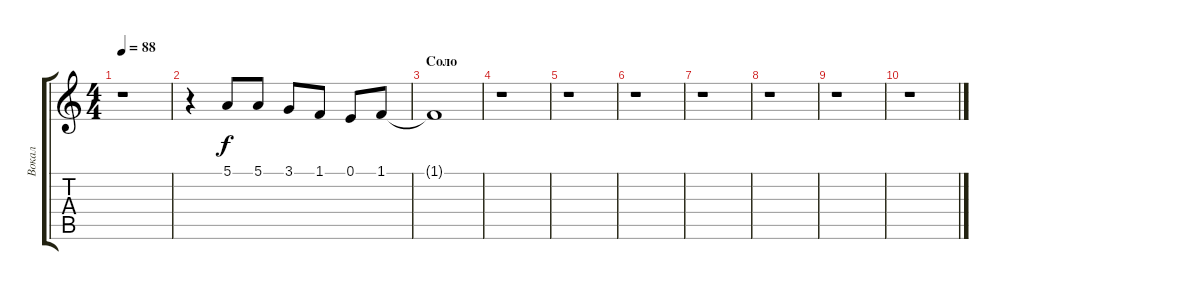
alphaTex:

\track ("Вокал" "Вокал") {instrument acousticgrandpiano}
\staff {score tabs}
\tuning (E4 B3 G3 D3 A2 E2) {hide}
\ts (4 4)
\tempo 88
\clef g2
\ks c
r.1{dy f} |
r.4 5.1.8 5.1.8 3.1.8 1.1.8 0.1.8 1.1.8 |
\section ("" "Соло")
1.1{t}.1 |
r.1 |
r.1 |
r.1 |
r.1 |
r.1 |
r.1 |
r.1
